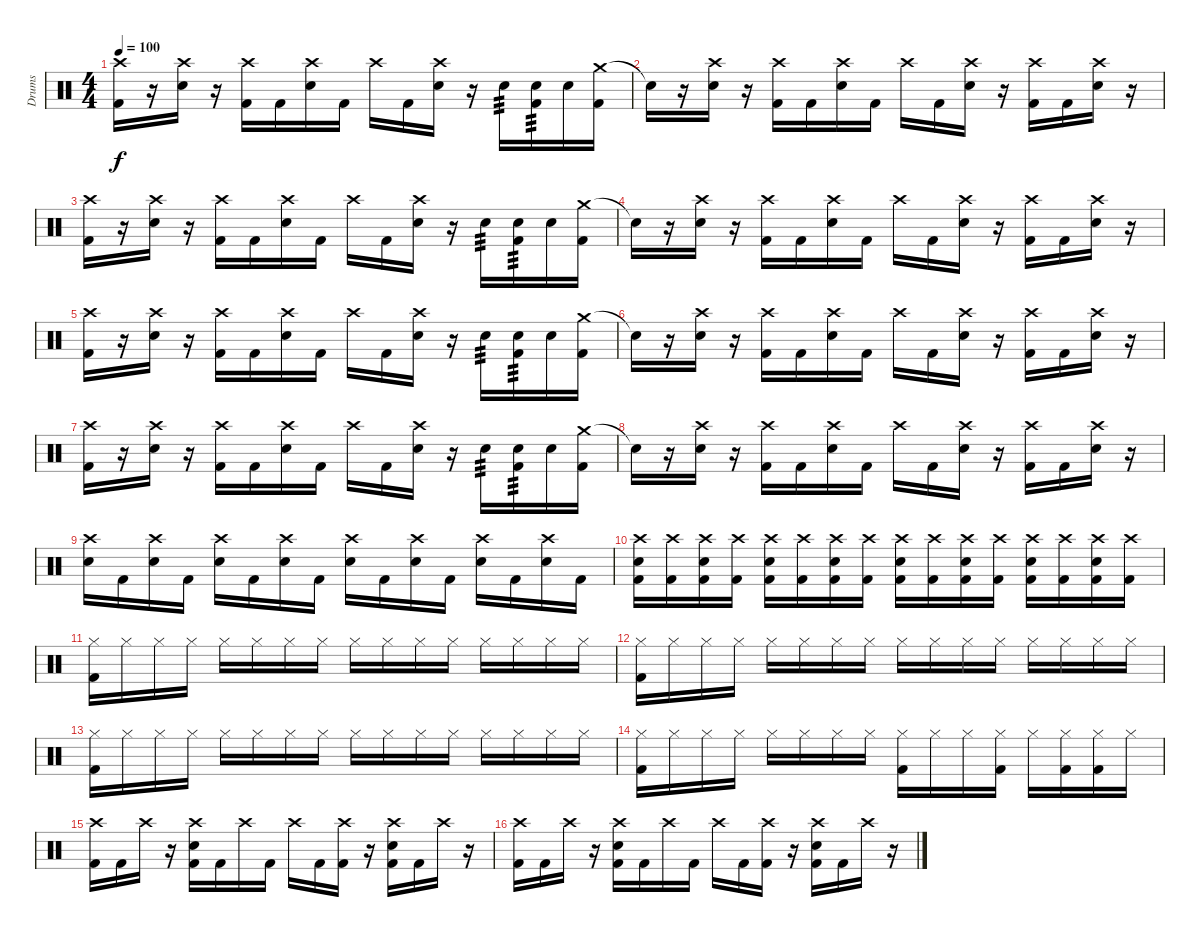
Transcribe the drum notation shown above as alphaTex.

\track ("Drums" "Drums") {instrument percussion}
\staff {score}
\articulation defaults
\ts (4 4)
\tempo 100
\clef neutral
\ks c
("Crash high (hit)" "Kick (hit) 2").16{dy f} r.16 ("Snare (hit) 2" "Crash high (hit)").16 r.16 ("Crash high (hit)" "Kick (hit) 2").16 "Kick (hit) 2".16 ("Snare (hit) 2" "Crash high (hit)").16 "Kick (hit) 2".16 "Crash high (hit)".16 "Kick (hit) 2".16 ("Snare (hit) 2" "Crash high (hit)").16 r.16 "Snare (hit) 2".16{tp 3} ("Snare (hit) 2" "Kick (hit) 2").16{tp 3} "Snare (hit) 2".16 ("Crash medium (hit)" "Kick (hit) 2").16 |
"Snare (hit)"{t}.16 r.16 ("Snare (hit) 2" "Crash high (hit)").16 r.16 ("Crash high (hit)" "Kick (hit) 2").16 "Kick (hit) 2".16 ("Snare (hit) 2" "Crash high (hit)").16 "Kick (hit) 2".16 "Crash high (hit)".16 "Kick (hit) 2".16 ("Snare (hit) 2" "Crash high (hit)").16 r.16 ("Crash high (hit)" "Kick (hit) 2").16 "Kick (hit) 2".16 ("Snare (hit) 2" "Crash high (hit)").16 r.16 |
("Crash high (hit)" "Kick (hit) 2").16 r.16 ("Snare (hit) 2" "Crash high (hit)").16 r.16 ("Crash high (hit)" "Kick (hit) 2").16 "Kick (hit) 2".16 ("Snare (hit) 2" "Crash high (hit)").16 "Kick (hit) 2".16 "Crash high (hit)".16 "Kick (hit) 2".16 ("Snare (hit) 2" "Crash high (hit)").16 r.16 "Snare (hit) 2".16{tp 3} ("Snare (hit) 2" "Kick (hit) 2").16{tp 3} "Snare (hit) 2".16 ("Crash medium (hit)" "Kick (hit) 2").16 |
"Snare (hit)"{t}.16 r.16 ("Snare (hit) 2" "Crash high (hit)").16 r.16 ("Crash high (hit)" "Kick (hit) 2").16 "Kick (hit) 2".16 ("Snare (hit) 2" "Crash high (hit)").16 "Kick (hit) 2".16 "Crash high (hit)".16 "Kick (hit) 2".16 ("Snare (hit) 2" "Crash high (hit)").16 r.16 ("Crash high (hit)" "Kick (hit) 2").16 "Kick (hit) 2".16 ("Snare (hit) 2" "Crash high (hit)").16 r.16 |
("Crash high (hit)" "Kick (hit) 2").16 r.16 ("Snare (hit) 2" "Crash high (hit)").16 r.16 ("Crash high (hit)" "Kick (hit) 2").16 "Kick (hit) 2".16 ("Snare (hit) 2" "Crash high (hit)").16 "Kick (hit) 2".16 "Crash high (hit)".16 "Kick (hit) 2".16 ("Snare (hit) 2" "Crash high (hit)").16 r.16 "Snare (hit) 2".16{tp 3} ("Snare (hit) 2" "Kick (hit) 2").16{tp 3} "Snare (hit) 2".16 ("Crash medium (hit)" "Kick (hit) 2").16 |
"Snare (hit)"{t}.16 r.16 ("Snare (hit) 2" "Crash high (hit)").16 r.16 ("Crash high (hit)" "Kick (hit) 2").16 "Kick (hit) 2".16 ("Snare (hit) 2" "Crash high (hit)").16 "Kick (hit) 2".16 "Crash high (hit)".16 "Kick (hit) 2".16 ("Snare (hit) 2" "Crash high (hit)").16 r.16 ("Crash high (hit)" "Kick (hit) 2").16 "Kick (hit) 2".16 ("Snare (hit) 2" "Crash high (hit)").16 r.16 |
("Crash high (hit)" "Kick (hit) 2").16 r.16 ("Snare (hit) 2" "Crash high (hit)").16 r.16 ("Crash high (hit)" "Kick (hit) 2").16 "Kick (hit) 2".16 ("Snare (hit) 2" "Crash high (hit)").16 "Kick (hit) 2".16 "Crash high (hit)".16 "Kick (hit) 2".16 ("Snare (hit) 2" "Crash high (hit)").16 r.16 "Snare (hit) 2".16{tp 3} ("Snare (hit) 2" "Kick (hit) 2").16{tp 3} "Snare (hit) 2".16 ("Crash medium (hit)" "Kick (hit) 2").16 |
"Snare (hit)"{t}.16 r.16 ("Snare (hit) 2" "Crash high (hit)").16 r.16 ("Crash high (hit)" "Kick (hit) 2").16 "Kick (hit) 2".16 ("Snare (hit) 2" "Crash high (hit)").16 "Kick (hit) 2".16 "Crash high (hit)".16 "Kick (hit) 2".16 ("Snare (hit) 2" "Crash high (hit)").16 r.16 ("Crash high (hit)" "Kick (hit) 2").16 "Kick (hit) 2".16 ("Snare (hit) 2" "Crash high (hit)").16 r.16 |
("Snare (hit) 2" "Crash high (hit)").16 "Kick (hit) 2".16 ("Snare (hit) 2" "Crash high (hit)").16 "Kick (hit) 2".16 ("Snare (hit) 2" "Crash high (hit)").16 "Kick (hit) 2".16 ("Snare (hit) 2" "Crash high (hit)").16 "Kick (hit) 2".16 ("Snare (hit) 2" "Crash high (hit)").16 "Kick (hit) 2".16 ("Snare (hit) 2" "Crash high (hit)").16 "Kick (hit) 2".16 ("Snare (hit) 2" "Crash high (hit)").16 "Kick (hit) 2".16 ("Snare (hit) 2" "Crash high (hit)").16 "Kick (hit) 2".16 |
("Snare (hit) 2" "Crash high (hit)" "Kick (hit) 2").16 ("Crash high (hit)" "Kick (hit) 2").16 ("Snare (hit) 2" "Crash high (hit)" "Kick (hit) 2").16 ("Crash high (hit)" "Kick (hit) 2").16 ("Snare (hit) 2" "Crash high (hit)" "Kick (hit) 2").16 ("Crash high (hit)" "Kick (hit) 2").16 ("Snare (hit) 2" "Crash high (hit)" "Kick (hit) 2").16 ("Crash high (hit)" "Kick (hit) 2").16 ("Snare (hit) 2" "Crash high (hit)" "Kick (hit) 2").16 ("Crash high (hit)" "Kick (hit) 2").16 ("Snare (hit) 2" "Crash high (hit)" "Kick (hit) 2").16 ("Crash high (hit)" "Kick (hit) 2").16 ("Snare (hit) 2" "Crash high (hit)" "Kick (hit) 2").16 ("Crash high (hit)" "Kick (hit) 2").16 ("Snare (hit) 2" "Crash high (hit)" "Kick (hit) 2").16 ("Crash high (hit)" "Kick (hit) 2").16 |
("Hi-Hat (closed)" "Kick (hit) 2").16 "Hi-Hat (closed)".16 "Hi-Hat (closed)".16 "Hi-Hat (closed)".16 "Hi-Hat (closed)".16 "Hi-Hat (closed)".16 "Hi-Hat (closed)".16 "Hi-Hat (closed)".16 "Hi-Hat (closed)".16 "Hi-Hat (closed)".16 "Hi-Hat (closed)".16 "Hi-Hat (closed)".16 "Hi-Hat (closed)".16 "Hi-Hat (closed)".16 "Hi-Hat (closed)".16 "Hi-Hat (closed)".16 |
("Hi-Hat (closed)" "Kick (hit) 2").16 "Hi-Hat (closed)".16 "Hi-Hat (closed)".16 "Hi-Hat (closed)".16 "Hi-Hat (closed)".16 "Hi-Hat (closed)".16 "Hi-Hat (closed)".16 "Hi-Hat (closed)".16 "Hi-Hat (closed)".16 "Hi-Hat (closed)".16 "Hi-Hat (closed)".16 "Hi-Hat (closed)".16 "Hi-Hat (closed)".16 "Hi-Hat (closed)".16 "Hi-Hat (closed)".16 "Hi-Hat (closed)".16 |
("Hi-Hat (closed)" "Kick (hit) 2").16 "Hi-Hat (closed)".16 "Hi-Hat (closed)".16 "Hi-Hat (closed)".16 "Hi-Hat (closed)".16 "Hi-Hat (closed)".16 "Hi-Hat (closed)".16 "Hi-Hat (closed)".16 "Hi-Hat (closed)".16 "Hi-Hat (closed)".16 "Hi-Hat (closed)".16 "Hi-Hat (closed)".16 "Hi-Hat (closed)".16 "Hi-Hat (closed)".16 "Hi-Hat (closed)".16 "Hi-Hat (closed)".16 |
("Hi-Hat (closed)" "Kick (hit) 2").16 "Hi-Hat (closed)".16 "Hi-Hat (closed)".16 "Hi-Hat (closed)".16 "Hi-Hat (closed)".16 "Hi-Hat (closed)".16 "Hi-Hat (closed)".16 "Hi-Hat (closed)".16 ("Hi-Hat (closed)" "Kick (hit) 2").16 "Hi-Hat (closed)".16 "Hi-Hat (closed)".16 ("Hi-Hat (closed)" "Kick (hit) 2").16 "Hi-Hat (closed)".16 ("Hi-Hat (closed)" "Kick (hit) 2").16 ("Hi-Hat (closed)" "Kick (hit) 2").16 "Hi-Hat (closed)".16 |
("Crash high (hit)" "Kick (hit) 2").16 "Kick (hit) 2".16 "Crash high (hit)".16 r.16 ("Snare (hit) 2" "Crash high (hit)" "Kick (hit) 2").16 "Kick (hit) 2".16 "Crash high (hit)".16 "Kick (hit) 2".16 "Crash high (hit)".16 "Kick (hit) 2".16 ("Crash high (hit)" "Kick (hit) 2").16 r.16 ("Snare (hit) 2" "Crash high (hit)" "Kick (hit) 2").16 "Kick (hit) 2".16 "Crash high (hit)".16 r.16 |
("Crash high (hit)" "Kick (hit) 2").16 "Kick (hit) 2".16 "Crash high (hit)".16 r.16 ("Snare (hit) 2" "Crash high (hit)" "Kick (hit) 2").16 "Kick (hit) 2".16 "Crash high (hit)".16 "Kick (hit) 2".16 "Crash high (hit)".16 "Kick (hit) 2".16 ("Crash high (hit)" "Kick (hit) 2").16 r.16 ("Snare (hit) 2" "Crash high (hit)" "Kick (hit) 2").16 "Kick (hit) 2".16 "Crash high (hit)".16 r.16
